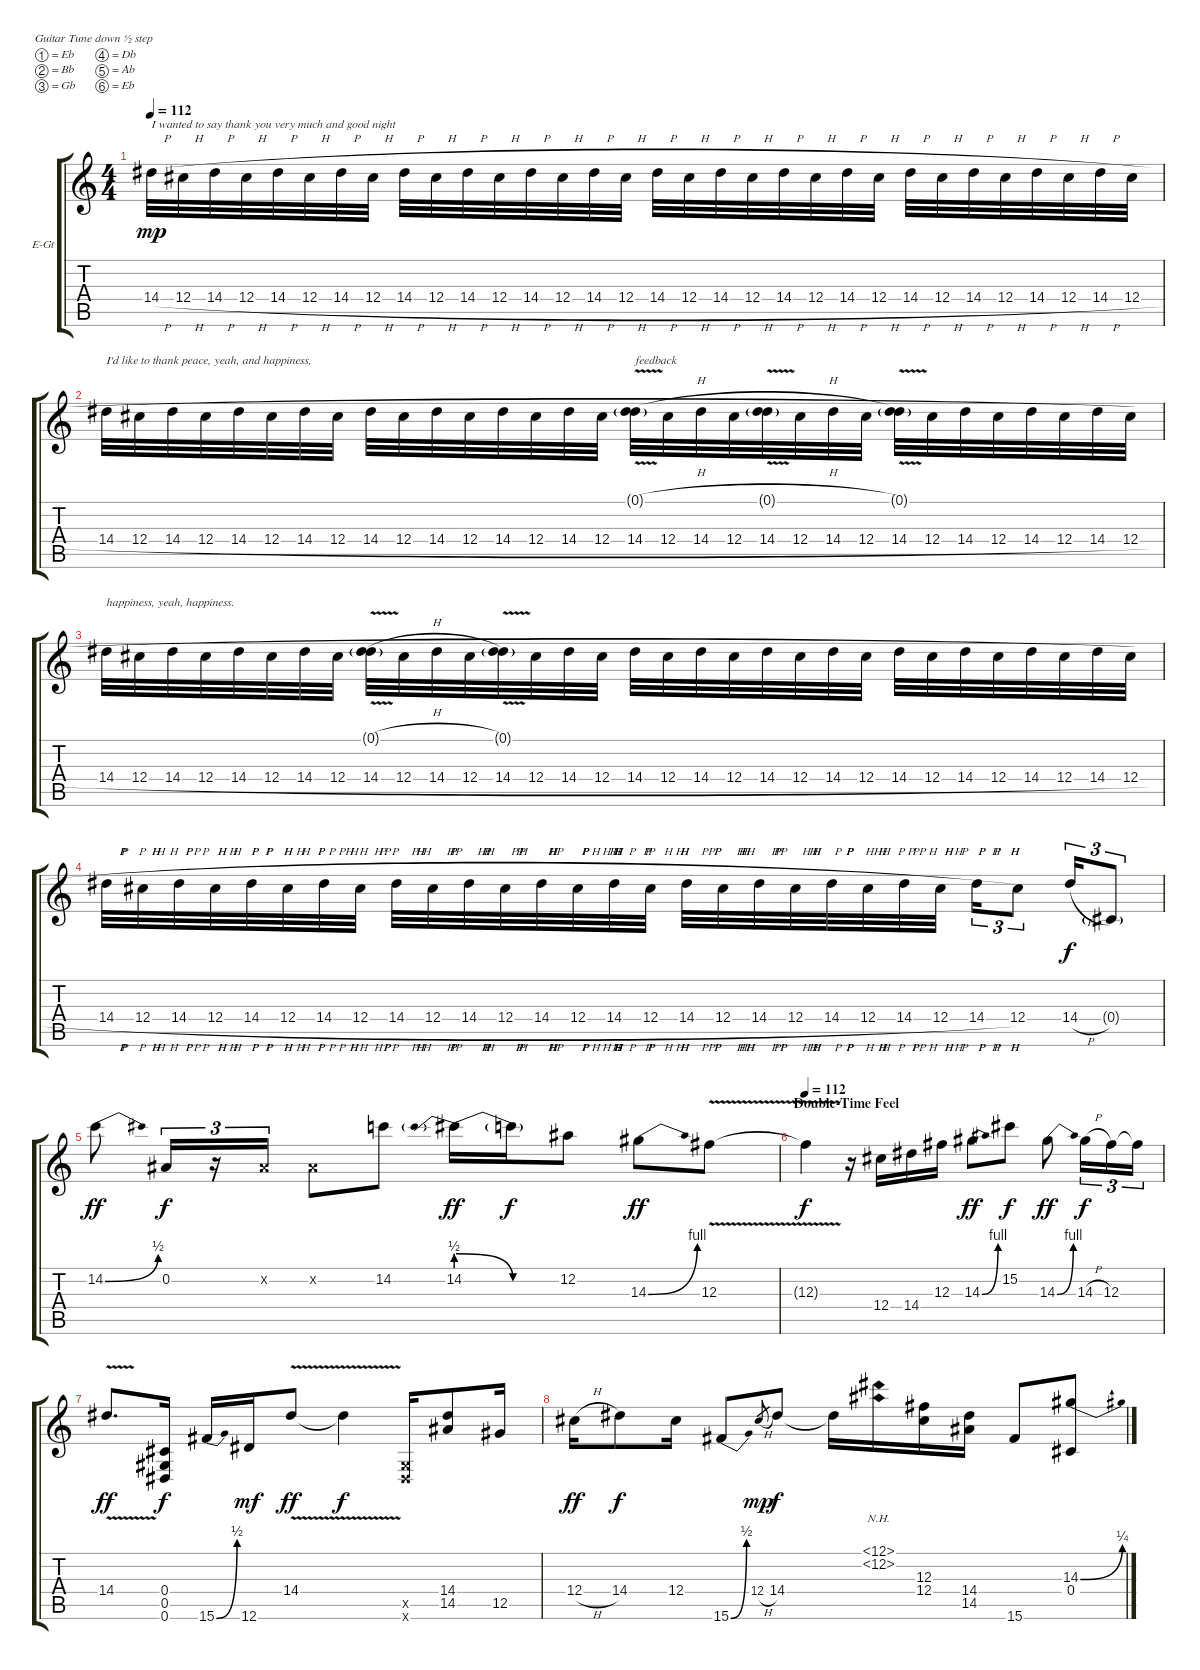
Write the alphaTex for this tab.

\bracketExtendMode groupsimilarinstruments
\firstSystemTrackNameOrientation horizontal
\otherSystemsTrackNameOrientation horizontal
\track ("Guitar (Jimi Hendrix)" "E-Gt") {instrument overdrivenguitar}
\staff {score tabs}
\tuning (Eb4 Bb3 Gb3 Db3 Ab2 Eb2)
\ts (4 4)
\tempo 112
\clef g2
\ks c
14.4{h}.32{txt "I wanted to say thank you very much and good night" dy mp} 12.4{h}.32 14.4{h}.32 12.4{h}.32 14.4{h}.32 12.4{h}.32 14.4{h}.32 12.4{h}.32 14.4{h}.32 12.4{h}.32 14.4{h}.32 12.4{h}.32 14.4{h}.32 12.4{h}.32 14.4{h}.32 12.4{h}.32 14.4{h}.32 12.4{h}.32 14.4{h}.32 12.4{h}.32 14.4{h}.32 12.4{h}.32 14.4{h}.32 12.4{h}.32 14.4{h}.32 12.4{h}.32 14.4{h}.32 12.4{h}.32 14.4{h}.32 12.4{h}.32 14.4{h}.32 12.4{h}.32 |
14.4{h}.32{txt "I'd like to thank peace, yeah, and happiness,"} 12.4{h}.32 14.4{h}.32 12.4{h}.32 14.4{h}.32 12.4{h}.32 14.4{h}.32 12.4{h}.32 14.4{h}.32 12.4{h}.32 14.4{h}.32 12.4{h}.32 14.4{h}.32 12.4{h}.32 14.4{h}.32 12.4{h}.32 (0.1{v h g} 14.4{v h}).32{txt "feedback"} 12.4{h}.32 14.4{h}.32 12.4{h}.32 (0.1{v h g} 14.4{v h}).32 12.4{h}.32 14.4{h}.32 12.4{h}.32 (0.1{v g} 14.4{v h}).32 12.4{h}.32 14.4{h}.32 12.4{h}.32 14.4{h}.32 12.4{h}.32 14.4{h}.32 12.4{h}.32 |
14.4{h}.32{txt "happiness, yeah, happiness."} 12.4{h}.32 14.4{h}.32 12.4{h}.32 14.4{h}.32 12.4{h}.32 14.4{h}.32 12.4{h}.32 (0.1{v h g} 14.4{v h}).32 12.4{h}.32 14.4{h}.32 12.4{h}.32 (0.1{v g} 14.4{v h}).32 12.4{h}.32 14.4{h}.32 12.4{h}.32 14.4{h}.32 12.4{h}.32 14.4{h}.32 12.4{h}.32 14.4{h}.32 12.4{h}.32 14.4{h}.32 12.4{h}.32 14.4{h}.32 12.4{h}.32 14.4{h}.32 12.4{h}.32 14.4{h}.32 12.4{h}.32 14.4{h}.32 12.4{h}.32 |
14.4{h}.32 12.4{h}.32 14.4{h}.32 12.4{h}.32 14.4{h}.32 12.4{h}.32 14.4{h}.32 12.4{h}.32 14.4{h}.32 12.4{h}.32 14.4{h}.32 12.4{h}.32 14.4{h}.32 12.4{h}.32 14.4{h}.32 12.4{h}.32 14.4{h}.32 12.4{h}.32 14.4{h}.32 12.4{h}.32 14.4{h}.32 12.4{h}.32 14.4{h}.32 12.4{h}.32 14.4{h}.16{tu (3 2)} 12.4.8{tu (3 2)} 14.4{h}.16{tu (3 2) dy f} 0.4{g}.8{tu (3 2)} |
14.2{be (bend 0 0 60 2)}.8{dy ff} 0.2.16{tu (3 2) dy f} r.16{tu (3 2)} 0.2{x}.16{tu (3 2)} 0.2{x}.8 14.2.8 14.2{be (prebendrelease 0 2 60 0)}.16{dy ff} 14.2{be (hold 0 0 60 0) t}.16{dy f} 12.2.8 14.3{be (bend 0 0 60 4)}.8{dy ff} 12.3{v}.8 |
\section ("" "Double-Time Feel")
\tempo 112
12.3{v t}.4{dy f} r.16 12.4.16 14.4.16 12.3.16 14.3{be (bend 0 0 60 4)}.8{dy ff} 15.2.8{dy f} 14.3{be (bend 0 0 60 4)}.8{dy ff} 14.3{h}.16{tu (3 2) dy f} 12.3.16{tu (3 2)} 12.3{t}.16{tu (3 2)} |
14.4{v}.8{d dy ff} (0.4 0.5 0.6).16{dy f} 15.6{be (bend 0 0 60 2)}.16 12.6.16{dy mf} 14.4{v}.8{dy ff} 14.4{v t}.4{dy f} (0.5{x} 0.6{x}).16 (14.4 14.5).8 12.5.16 |
12.4{h}.16{dy ff} 14.4.8{dy f} 12.4.16 15.6{be (bend 0 0 60 2)}.8 12.4{h}.8{gr dy mp} 14.4.8{dy f} 14.4{t}.16 (12.1{nh} 12.2{nh}).16 (12.3 12.4).16 (14.4 14.5).16 15.6.8 (14.3{be (bend 0 0 60 1)} 0.4).8
